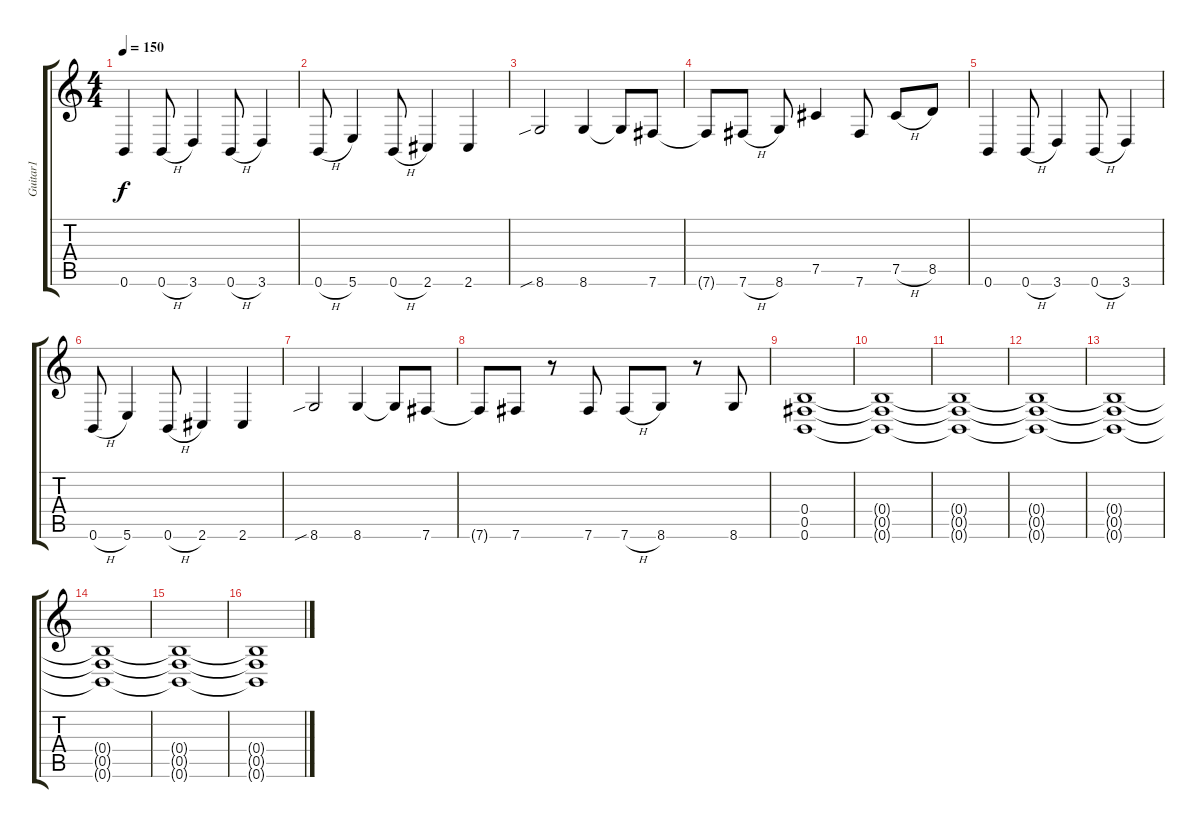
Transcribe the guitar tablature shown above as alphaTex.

\track ("Guitar1" "Guitar1") {instrument distortionguitar}
\staff {score tabs}
\tuning (Db4 Ab3 E3 B2 Gb2 B1) {hide}
\ts (4 4)
\tempo 150
\clef g2
\ks c
0.6.4{dy f instrument distortionguitar} 0.6{h}.8 3.6.4 0.6{h}.8 3.6.4 |
0.6{h}.8 5.6.4 0.6{h}.8 2.6.4 2.6.4 |
8.6{sib}.2 8.6.4 8.6{t}.8 7.6.8 |
7.6{t}.8 7.6{h}.8 8.6.8 7.5.4 7.6.8 7.5{h}.8 8.5.8 |
0.6.4 0.6{h}.8 3.6.4 0.6{h}.8 3.6.4 |
0.6{h}.8 5.6.4 0.6{h}.8 2.6.4 2.6.4 |
8.6{sib}.2 8.6.4 8.6{t}.8 7.6.8 |
7.6{t}.8 7.6.8 r.8 7.6.8 7.6{h}.8 8.6.8 r.8 8.6.8 |
(0.4 0.5 0.6).1{volume 9} |
(0.4{t} 0.5{t} 0.6{t}).1 |
(0.4{t} 0.5{t} 0.6{t}).1 |
(0.4{t} 0.5{t} 0.6{t}).1 |
(0.4{t} 0.5{t} 0.6{t}).1 |
(0.4{t} 0.5{t} 0.6{t}).1 |
(0.4{t} 0.5{t} 0.6{t}).1 |
(0.4{t} 0.5{t} 0.6{t}).1
